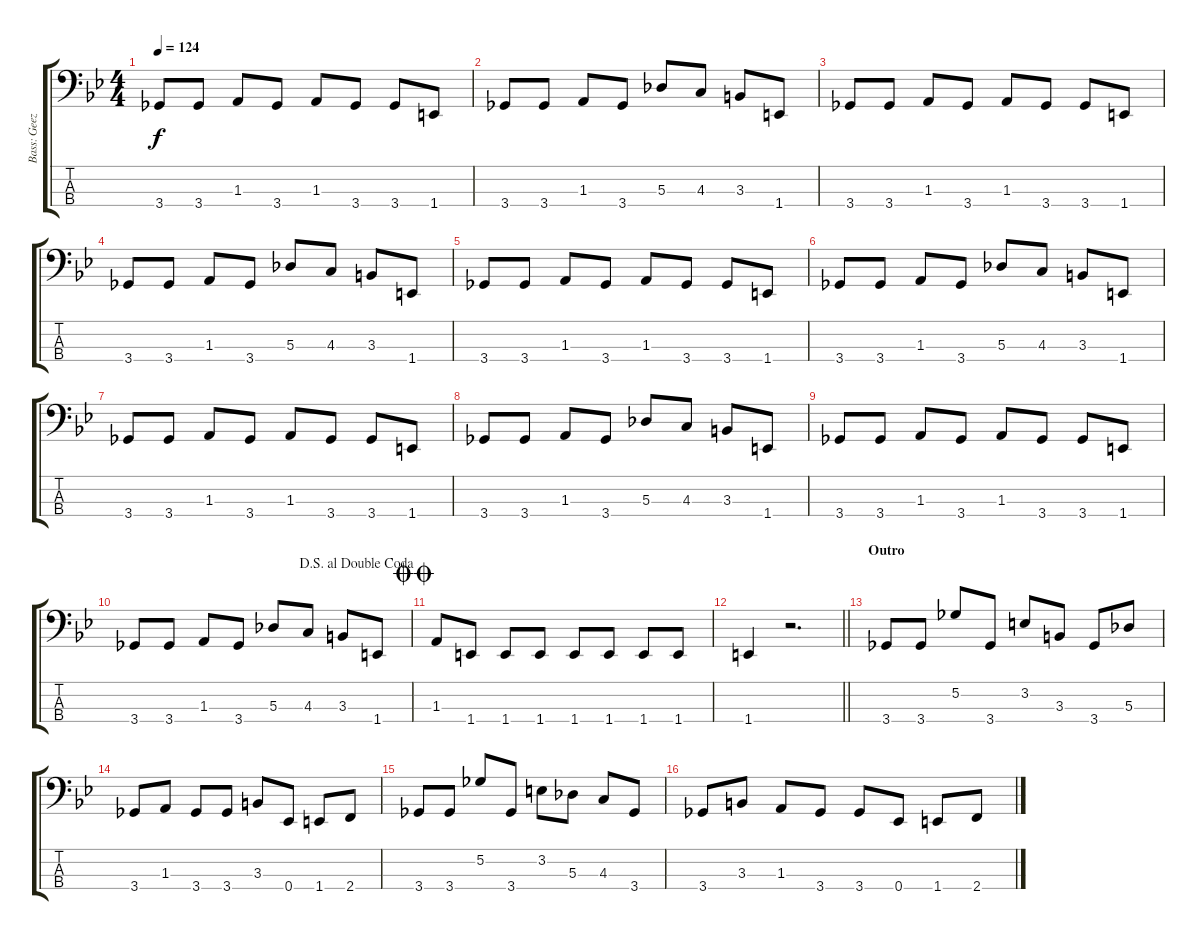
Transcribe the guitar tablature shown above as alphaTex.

\track ("Bass: Geezer" "Bass: Geez") {instrument electricbasspick}
\staff {score tabs}
\tuning (Gb2 Db2 Ab1 Eb1) {hide}
\ts (4 4)
\tempo 124
\clef f4
\ks bb
3.4.8{dy f} 3.4.8 1.3.8 3.4.8 1.3.8 3.4.8 3.4.8 1.4.8 |
3.4.8 3.4.8 1.3.8 3.4.8 5.3.8 4.3.8 3.3.8 1.4.8 |
3.4.8 3.4.8 1.3.8 3.4.8 1.3.8 3.4.8 3.4.8 1.4.8 |
3.4.8 3.4.8 1.3.8 3.4.8 5.3.8 4.3.8 3.3.8 1.4.8 |
3.4.8 3.4.8 1.3.8 3.4.8 1.3.8 3.4.8 3.4.8 1.4.8 |
3.4.8 3.4.8 1.3.8 3.4.8 5.3.8 4.3.8 3.3.8 1.4.8 |
3.4.8 3.4.8 1.3.8 3.4.8 1.3.8 3.4.8 3.4.8 1.4.8 |
3.4.8 3.4.8 1.3.8 3.4.8 5.3.8 4.3.8 3.3.8 1.4.8 |
3.4.8 3.4.8 1.3.8 3.4.8 1.3.8 3.4.8 3.4.8 1.4.8 |
\jump dalsegnoaldoublecoda
3.4.8 3.4.8 1.3.8 3.4.8 5.3.8 4.3.8 3.3.8 1.4.8 |
\jump doublecoda
1.3.8 1.4.8 1.4.8 1.4.8 1.4.8 1.4.8 1.4.8 1.4.8 |
\barLineRight lightlight
1.4.4 r.2{d} |
\section ("" "Outro")
3.4.8 3.4.8 5.2.8 3.4.8 3.2.8 3.3.8 3.4.8 5.3.8 |
3.4.8 1.3.8 3.4.8 3.4.8 3.3.8 0.4.8 1.4.8 2.4.8 |
3.4.8 3.4.8 5.2.8 3.4.8 3.2.8 5.3.8 4.3.8 3.4.8 |
3.4.8 3.3.8 1.3.8 3.4.8 3.4.8 0.4.8 1.4.8 2.4.8
